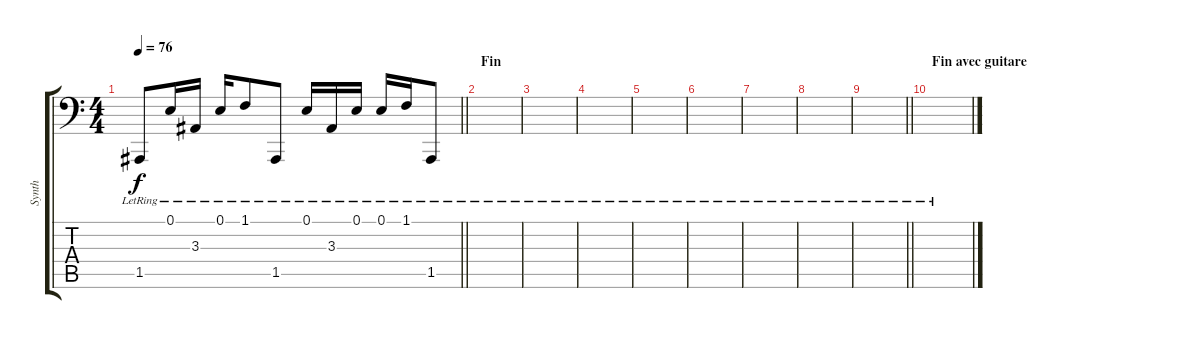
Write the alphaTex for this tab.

\track ("Synth" "Synth") {instrument clavinet}
\staff {score tabs}
\tuning (E3 B2 G2 D2 A1 E1) {hide}
\ts (4 4)
\tempo 76
\clef f4
\barLineRight lightlight
\ks c
1.5{lr}.8{dy f} 0.1{lr}.16 3.3{lr}.16 0.1{lr}.16 1.1{lr}.8 1.5{lr}.8 0.1{lr}.16 3.3{lr}.16 0.1{lr}.16 0.1{lr}.16 1.1{lr}.16 1.5{lr}.8 |
\section ("" "Fin")
|
|
|
|
|
|
|
\barLineRight lightlight
|
\section ("" "Fin avec guitare")
